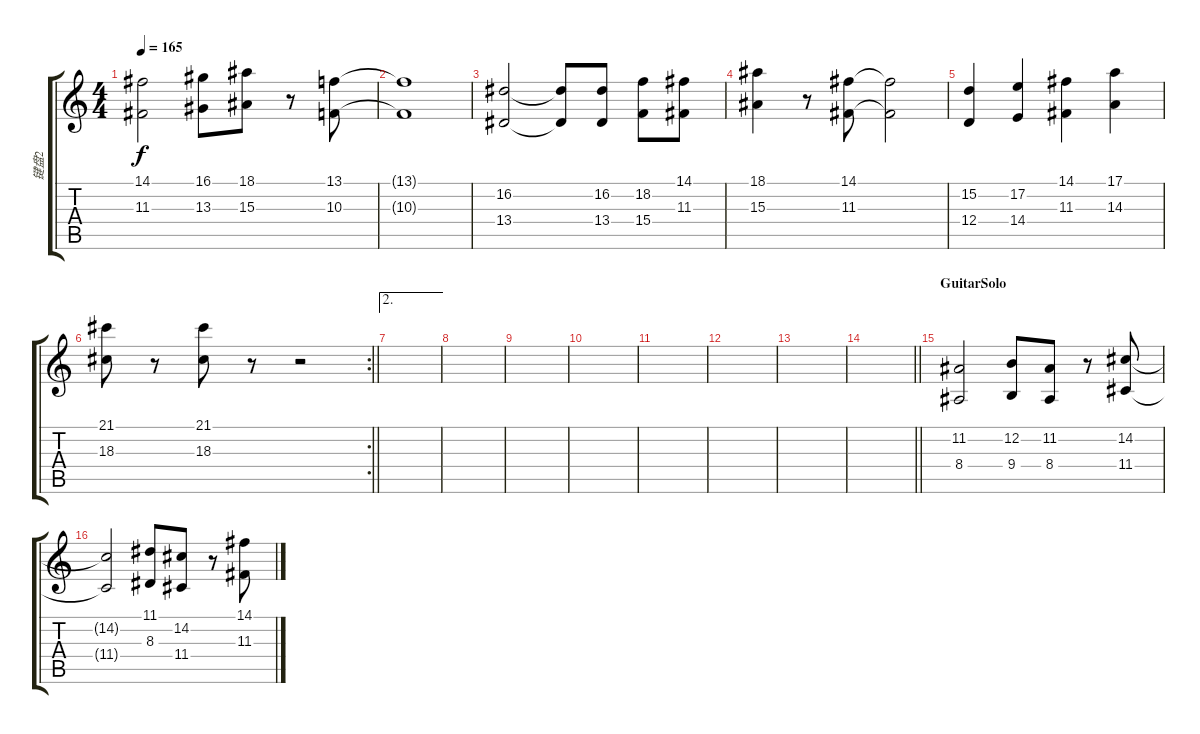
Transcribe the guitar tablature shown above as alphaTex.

\track ("键盘2" "键盘2") {instrument brasssection}
\staff {score tabs}
\tuning (E4 B3 G3 D3 A2 E2) {hide}
\ts (4 4)
\tempo 165
\clef g2
\ks c
(14.1{t} 11.3{t}).2{dy f} (16.1 13.3).8 (18.1 15.3).8 r.8 (13.1 10.3).8 |
(13.1{t} 10.3{t}).1 |
(16.2 13.4).2 (16.2{t} 13.4{t}).8 (16.2 13.4).8 (18.2 15.4).8 (14.1 11.3).8 |
(18.1 15.3).4 r.8 (14.1 11.3).8 (14.1{t} 11.3{t}).2 |
(15.2 12.4).4 (17.2 14.4).4 (14.1 11.3).4 (17.1 14.3).4 |
\rc 2
\barLineRight lightlight
(21.1 18.3).8 r.8 (21.1 18.3).8 r.8 r.2 |
\ae 2
|
|
|
|
|
|
|
\barLineRight lightlight
|
\section ("" "GuitarSolo")
(11.2 8.4).2 (12.2 9.4).8 (11.2 8.4).8 r.8 (14.2 11.4).8 |
(14.2{t} 11.4{t}).2 (11.1 8.3).8 (14.2 11.4).8 r.8 (14.1 11.3).8
